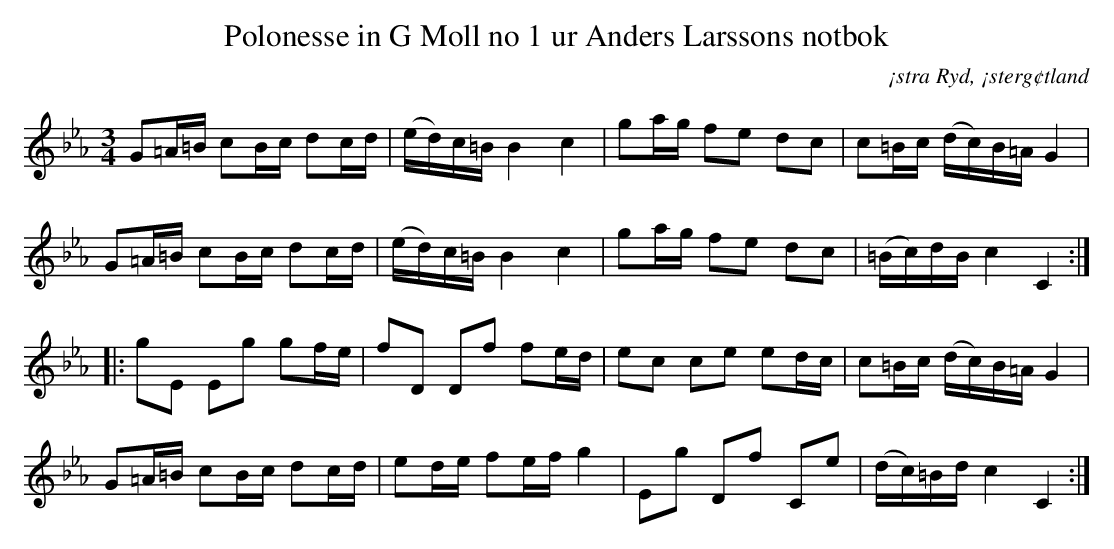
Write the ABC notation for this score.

X:1
T: Polonesse in G Moll no 1 ur Anders Larssons notbok
O: ¡stra Ryd, ¡sterg¢tland
M: 3/4
L: 1/16
K: Cm
G2=A=B c2Bc d2cd | (ed)c=B B4 c4 | g2ag f2e2 d2c2 | c2=Bc (dc)B=A G4 |
G2=A=B c2Bc d2cd | (ed)c=B B4 c4 | g2ag f2e2 d2c2 | (=Bc)dB c4 C4 ::
g2E2 E2g2 g2fe | f2D2 D2f2 f2ed | e2c2 c2e2 e2dc | c2=Bc (dc)B=A G4 |
G2=A=B c2Bc d2cd | e2de f2ef g4 | E2g2 D2f2 C2e2 | (dc)=Bd c4 C4 :|
